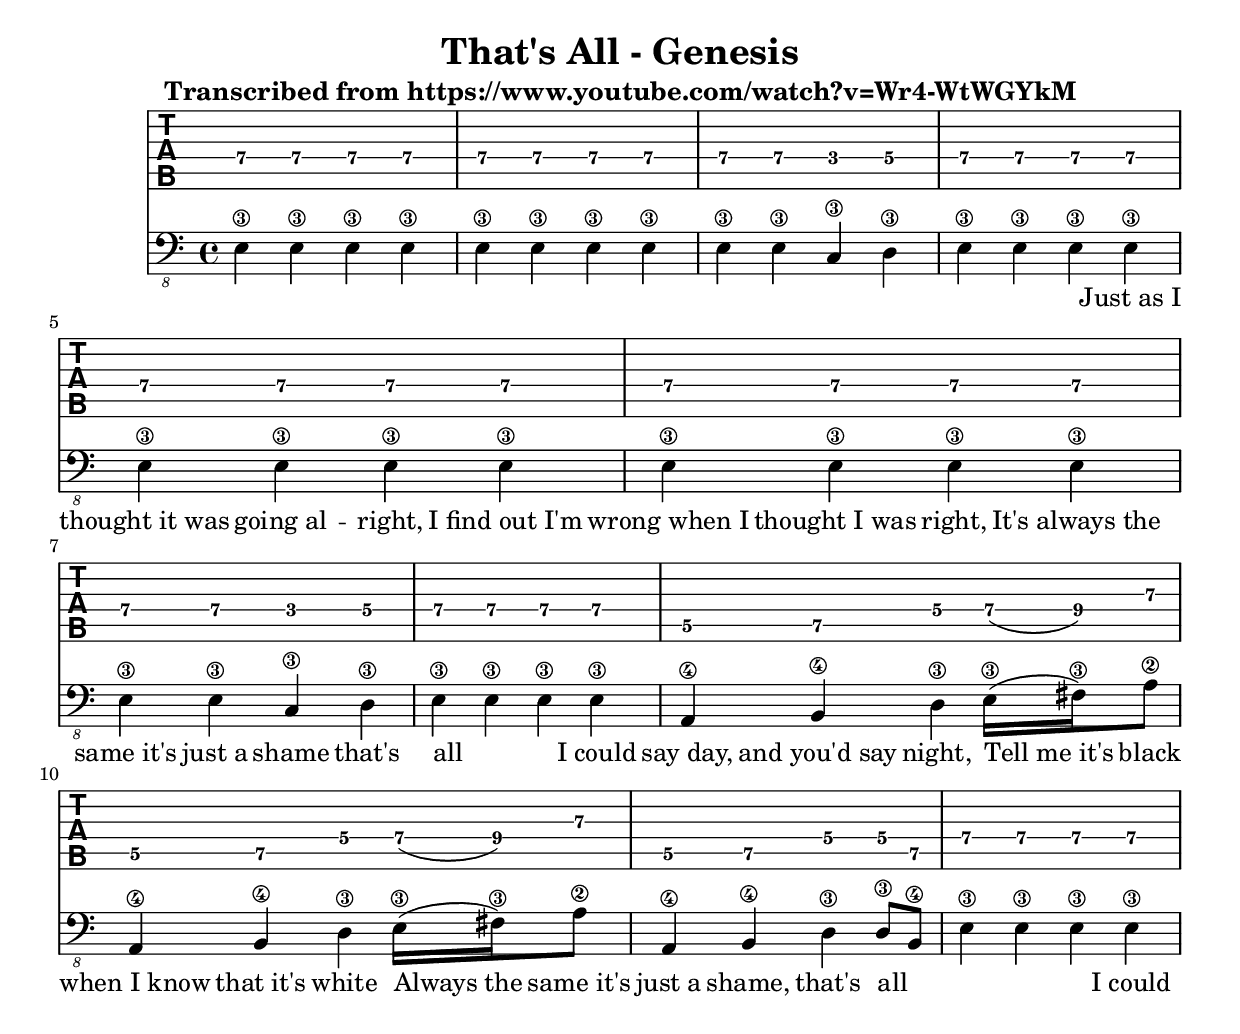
\version "2.16.0"  % necessary for upgrading to future LilyPond versions.

\header{
  title = "That's All - Genesis"
  subtitle = "Transcribed from https://www.youtube.com/watch?v=Wr4-WtWGYkM"
}

\score {
	<<
		\new TabStaff \new TabVoice = "voice" \with {
			stringTunings = #bass-tuning
		} {
		  \set Staff.midiInstrument = #"electric bass (finger)"
			\clef moderntab
			\relative c, {
			  e\3 e\3 e\3 e\3 
			  e\3 e\3 e\3 e\3 
			  e\3 e\3 c\3 d\3 
			  e\3 e\3 e\3 e\3
			  e\3 e\3 e\3 e\3 
			  e\3 e\3 e\3 e\3 
			  e\3 e\3 c\3 d\3 
			  e\3 e\3 e\3 e\3
			  a,\4 b\4 d\3 e16\3 (fis16\3) a8\2 
			  a,4\4 b\4 d\3 e16\3 (fis16\3) a8\2 
			  a,4\4 b\4 d\3 d8\3 b\4
			  e4\3 e\3 e\3 e\3
			}
		  }
		  \new Staff \with {
			stringTunings = #bass-tuning
		} {
		  \set Staff.midiInstrument = #"electric bass (finger)"
			\clef "bass_8"
			\relative c, {
			  e\3 e\3 e\3 e\3 
			  e\3 e\3 e\3 e\3 
			  e\3 e\3 c\3 d\3 
			  e\3 e\3 e\3 e\3
			  e\3 e\3 e\3 e\3 
			  e\3 e\3 e\3 e\3 
			  e\3 e\3 c\3 d\3 
			  e\3 e\3 e\3 e\3
			  a,\4 b\4 d\3 e16\3 (fis16\3) a8\2 
			  a,4\4 b\4 d\3 e16\3 (fis16\3) a8\2 
			  a,4\4 b\4 d\3 d8\3 b\4
			  e4\3 e\3 e\3 e\3
			}
		  }
		\new Lyrics \lyricsto "voice" \lyricmode { 
		_ _ _ _ _ _ _ _ _ _ _ _ _ _ _ 
		Just_as_I thought_it_was going_al -- right, 
		I_find_out_I'm wrong_when_I thought_I_was right, 
		It's_always_the same_it's just_a shame that's 
		all _ _ 
		I_could say_day, and_you'd_say night, 
		Tell_me_it's black when_I_know that_it's white
		Always_the same_it's just_a shame, 
		that's all _ _ _ _
		I_could 
		%leave_but I won't_go _
		%though_my heart_might tell_me_so _ _
		%I_can't_feel_a thing_from_my head_down to_my 
		%toes _ _ 
		%But_why_does_it always?
		
        
    }
>>
\layout{}
\midi{\tempo 4 = 90}
}	

%\set Staff.midiInstrument = #"electric bass (finger)"
%\score { 
%  << 
%    \new TabStaff \new TabVoice = "voice" { 
%        d4\4 d\4 a\3 a\3 b\3 b\3 a2\3 
%    } 
%    \new Lyrics \lyricsto "voice" \lyricmode { 
%        
%		Twink -- le twink -- le lit -- tle star, 
%    } 
%  >> 
%} 